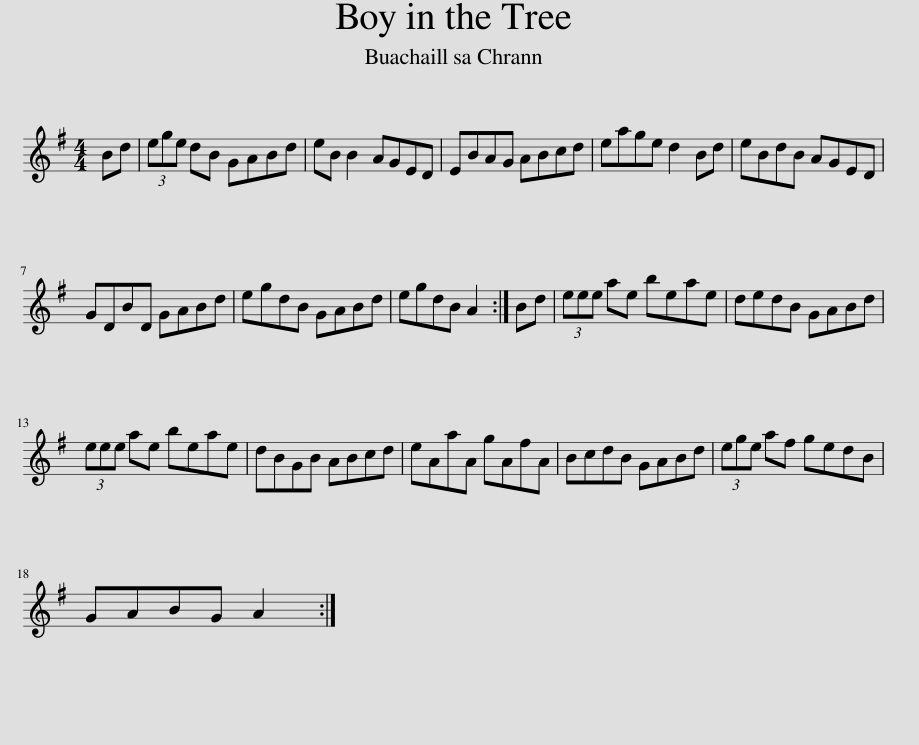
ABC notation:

X:1
L:1/8
M:4/4
I:linebreak $
K:G
V:1 treble
V:1
 Bd | (3ege dB GABd | eB B2 AGED | EBAG ABcd | eage d2 Bd | %5
 eBdB AGED |$ GDBD GABd | egdB GABd | egdB A2 :| Bd | %10
 (3eee ae beae | dedB GABd |$ (3eee ae beae | dBGB ABcd | eAaA gAfA | %15
 BcdB GABd | (3ege af gedB |$ GABG A2 :| %18
